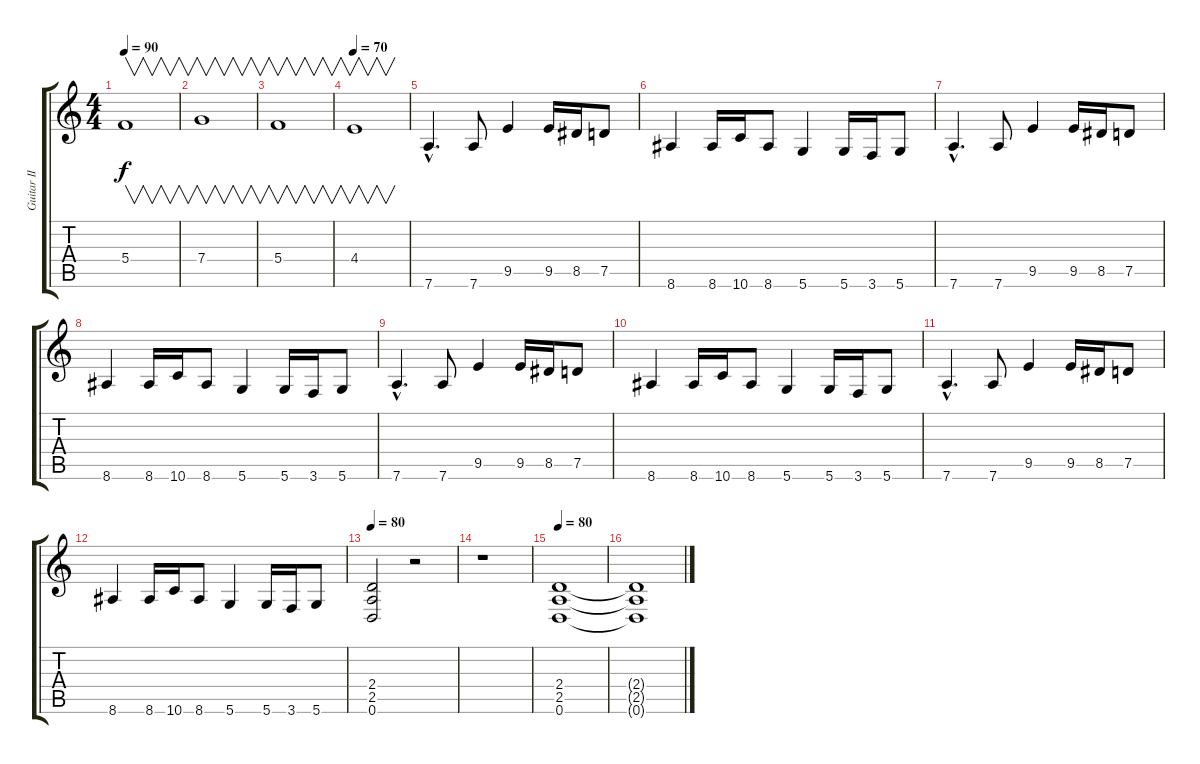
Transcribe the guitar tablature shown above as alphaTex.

\track ("Guitar II" "Guitar II") {instrument distortionguitar}
\staff {score tabs}
\tuning (D4 A3 F3 C3 G2 D2) {hide}
\ts (4 4)
\tempo 90
\clef g2
\ks c
5.4.1{v dy f} |
7.4.1{v} |
5.4.1{v} |
\tempo 70
4.4.1{v} |
7.6{hac}.4{d} 7.6.8 9.5.4 9.5.16 8.5.16 7.5.8 |
8.6.4 8.6.16 10.6.16 8.6.8 5.6.4 5.6.16 3.6.16 5.6.8 |
7.6{hac}.4{d} 7.6.8 9.5.4 9.5.16 8.5.16 7.5.8 |
8.6.4 8.6.16 10.6.16 8.6.8 5.6.4 5.6.16 3.6.16 5.6.8 |
7.6{hac}.4{d} 7.6.8 9.5.4 9.5.16 8.5.16 7.5.8 |
8.6.4 8.6.16 10.6.16 8.6.8 5.6.4 5.6.16 3.6.16 5.6.8 |
7.6{hac}.4{d} 7.6.8 9.5.4 9.5.16 8.5.16 7.5.8 |
8.6.4 8.6.16 10.6.16 8.6.8 5.6.4 5.6.16 3.6.16 5.6.8 |
\tempo 80
(2.4 2.5 0.6).2 r.2 |
r.1 |
\tempo 80
(2.4 2.5 0.6).1 |
(2.4{t} 2.5{t} 0.6{t}).1
